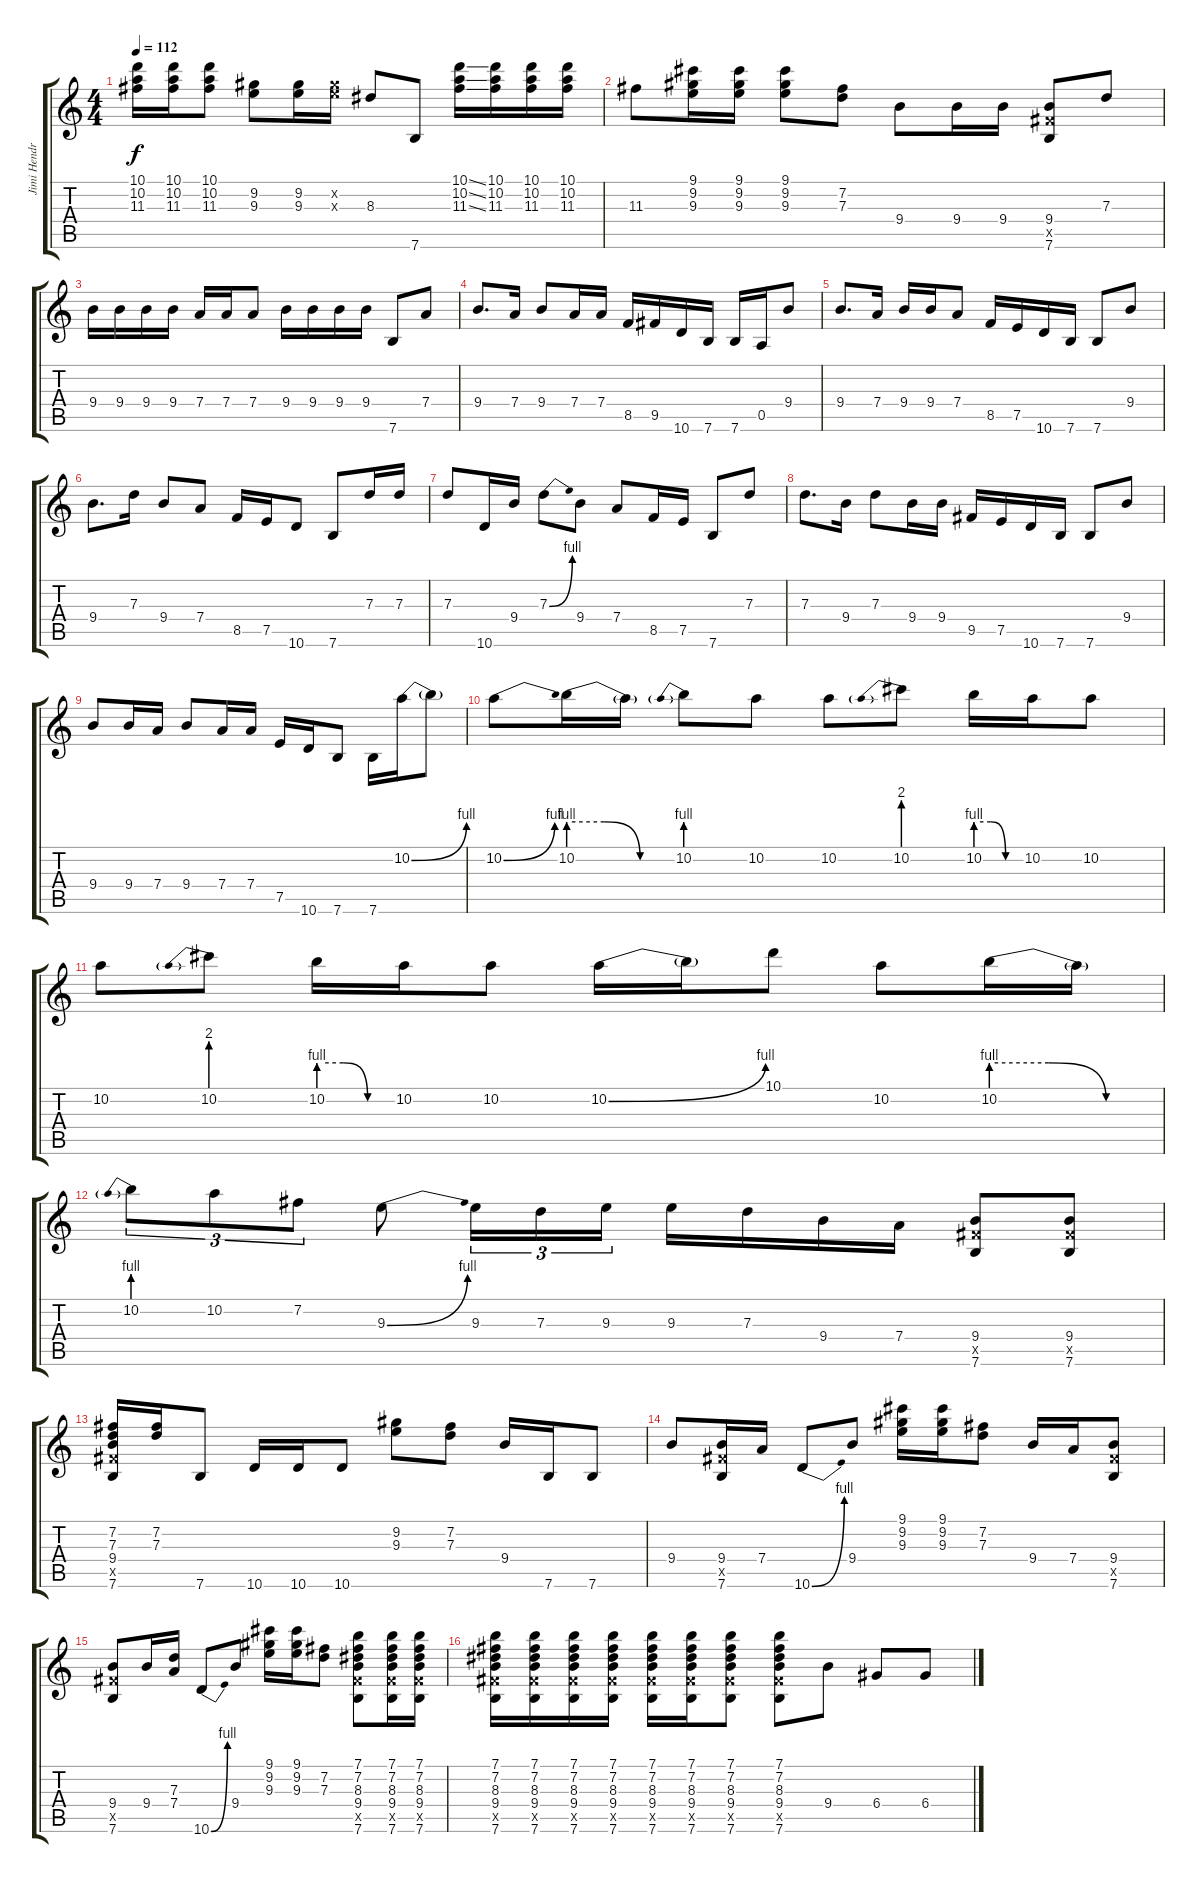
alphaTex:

\track ("Jimi Hendrix (Rhythm)" "Jimi Hendr") {instrument distortionguitar}
\staff {score tabs}
\tuning (E4 B3 G3 D3 A2 E2) {hide}
\ts (4 4)
\tempo 112
\clef g2
\ks c
(10.1 10.2 11.3).16{dy f} (10.1 10.2 11.3).16 (10.1 10.2 11.3).8 (9.2 9.3).8 (9.2 9.3).16 (9.2{x} 9.3{x}).16 8.3.8 7.6.8 (10.1{ss} 10.2{ss} 11.3{ss}).16 (10.1 10.2 11.3).16 (10.1 10.2 11.3).16 (10.1 10.2 11.3).16 |
11.3.8 (9.1 9.2 9.3).16 (9.1 9.2 9.3).16 (9.1 9.2 9.3).8 (7.2 7.3).8 9.4.8 9.4.16 9.4.16 (9.4 9.5{x} 7.6).8 7.3.8 |
9.4.16 9.4.16 9.4.16 9.4.16 7.4.16 7.4.16 7.4.8 9.4.16 9.4.16 9.4.16 9.4.16 7.6.8 7.4.8 |
9.4.8{d} 7.4.16 9.4.8 7.4.16 7.4.16 8.5.16 9.5.16 10.6.16 7.6.16 7.6.16 0.5.16 9.4.8 |
9.4.8{d} 7.4.16 9.4.16 9.4.16 7.4.8 8.5.16 7.5.16 10.6.16 7.6.16 7.6.8 9.4.8 |
9.4.8{d} 7.3.16 9.4.8 7.4.8 8.5.16 7.5.16 10.6.8 7.6.8 7.3.16 7.3.16 |
7.3.8 10.6.16 9.4.16 7.3{be (bend 0 0 60 4)}.8 9.4.8 7.4.8 8.5.16 7.5.16 7.6.8 7.3.8 |
7.3.8{d} 9.4.16 7.3.8 9.4.16 9.4.16 9.5.16 7.5.16 10.6.16 7.6.16 7.6.8 9.4.8 |
9.4.8 9.4.16 7.4.16 9.4.8 7.4.16 7.4.16 7.5.16 10.6.16 7.6.8 7.6.16 10.2{be (bend 0 0 60 4)}.16 10.2{t}.8 |
10.2{be (bend 0 0 60 4)}.8 10.2{be (custom 0 4 20 4 40 0 60 0)}.16 10.2{t}.16 10.2{be (prebend 0 4 60 4)}.8 10.2.8 10.2.8 10.2{be (prebend 0 8 60 8)}.8 10.2{be (custom 0 4 20 4 40 0 60 0)}.16 10.2.16 10.2.8 |
10.2.8 10.2{be (prebend 0 8 60 8)}.8 10.2{be (custom 0 4 20 4 40 0 60 0)}.16 10.2.16 10.2.8 10.2{be (bend 0 0 60 4)}.16 10.2{t}.16 10.1.8 10.2.8 10.2{be (custom 0 4 20 4 40 0 60 0)}.16 10.2{t}.16 |
10.2{be (prebend 0 4 60 4)}.8{tu (3 2)} 10.2.8{tu (3 2)} 7.2.8{tu (3 2)} 9.3{be (bend 0 0 60 4)}.8 9.3.16{tu (3 2)} 7.3.16{tu (3 2)} 9.3.16{tu (3 2)} 9.3.16 7.3.16 9.4.16 7.4.16 (9.4 9.5{x} 7.6).8 (9.4 9.5{x} 7.6).8 |
(7.2 7.3 9.4 9.5{x} 7.6).16 (7.2 7.3).16 7.6.8 10.6.16 10.6.16 10.6.8 (9.2 9.3).8 (7.2 7.3).8 9.4.16 7.6.16 7.6.8 |
9.4.8 (9.4 9.5{x} 7.6).16 7.4.16 10.6{be (bend 0 0 60 4)}.8 9.4.8 (9.1 9.2 9.3).16 (9.1 9.2 9.3).16 (7.2 7.3).8 9.4.16 7.4.16 (9.4 9.5{x} 7.6).8 |
(9.4 9.5{x} 7.6).8 9.4.16 (7.3 7.4).16 10.6{be (bend 0 0 60 4)}.8 9.4.8 (9.1 9.2 9.3).16 (9.1 9.2 9.3).16 (7.2 7.3).8 (7.1 7.2 8.3 9.4 9.5{x} 7.6).8 (7.1 7.2 8.3 9.4 9.5{x} 7.6).16 (7.1 7.2 8.3 9.4 9.5{x} 7.6).16 |
(7.1 7.2 8.3 9.4 9.5{x} 7.6).16 (7.1 7.2 8.3 9.4 9.5{x} 7.6).16 (7.1 7.2 8.3 9.4 9.5{x} 7.6).16 (7.1 7.2 8.3 9.4 9.5{x} 7.6).16 (7.1 7.2 8.3 9.4 9.5{x} 7.6).16 (7.1 7.2 8.3 9.4 9.5{x} 7.6).16 (7.1 7.2 8.3 9.4 9.5{x} 7.6).8 (7.1 7.2 8.3 9.4 9.5{x} 7.6).8 9.4.8 6.4.8 6.4.8
